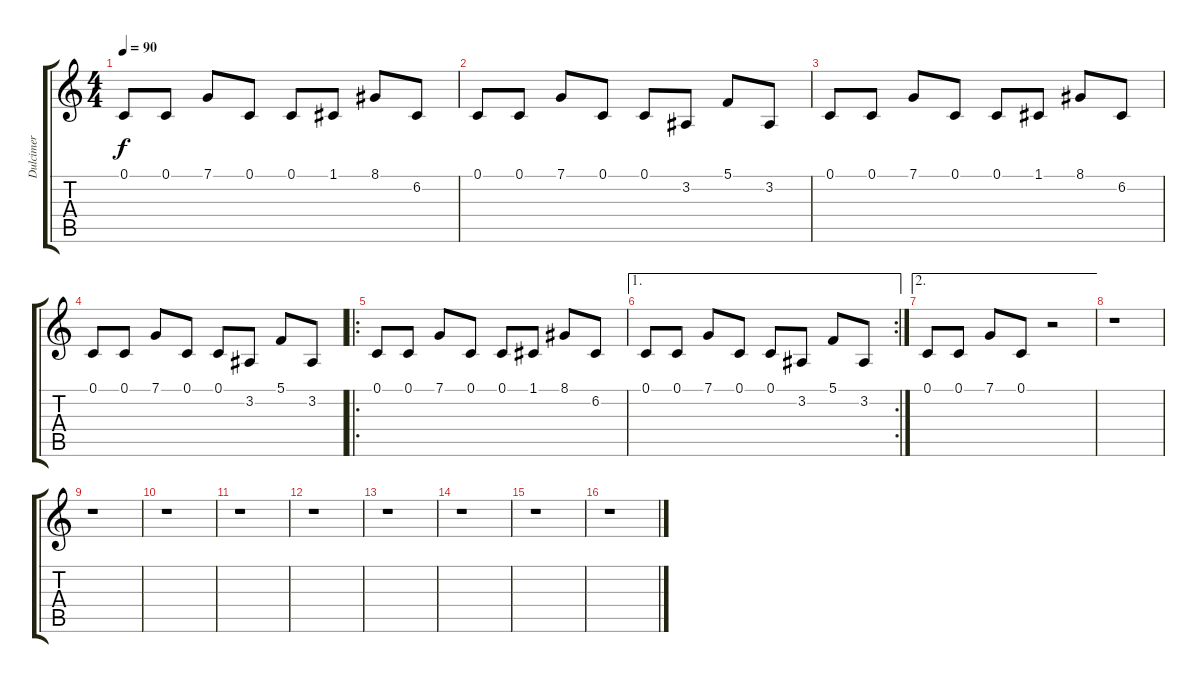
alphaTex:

\track ("Dulcimer" "Dulcimer") {instrument pad1newage}
\staff {score tabs}
\tuning (C4 G3 Eb3 Bb2 F2 C2) {hide}
\ts (4 4)
\tempo 90
\clef g2
\ks c
0.1.8{dy f instrument pad1newage} 0.1.8 7.1.8 0.1.8 0.1.8 1.1.8 8.1.8 6.2.8 |
0.1.8 0.1.8 7.1.8 0.1.8 0.1.8 3.2.8 5.1.8 3.2.8 |
0.1.8 0.1.8 7.1.8 0.1.8 0.1.8 1.1.8 8.1.8 6.2.8 |
0.1.8 0.1.8 7.1.8 0.1.8 0.1.8 3.2.8 5.1.8 3.2.8 |
\ro
0.1.8 0.1.8 7.1.8 0.1.8 0.1.8 1.1.8 8.1.8 6.2.8 |
\ae 1
\rc 2
0.1.8 0.1.8 7.1.8 0.1.8 0.1.8 3.2.8 5.1.8 3.2.8 |
\ae 2
0.1.8 0.1.8 7.1.8 0.1.8 r.2 |
r.1 |
r.1 |
r.1 |
r.1 |
r.1 |
r.1 |
r.1 |
r.1 |
r.1
